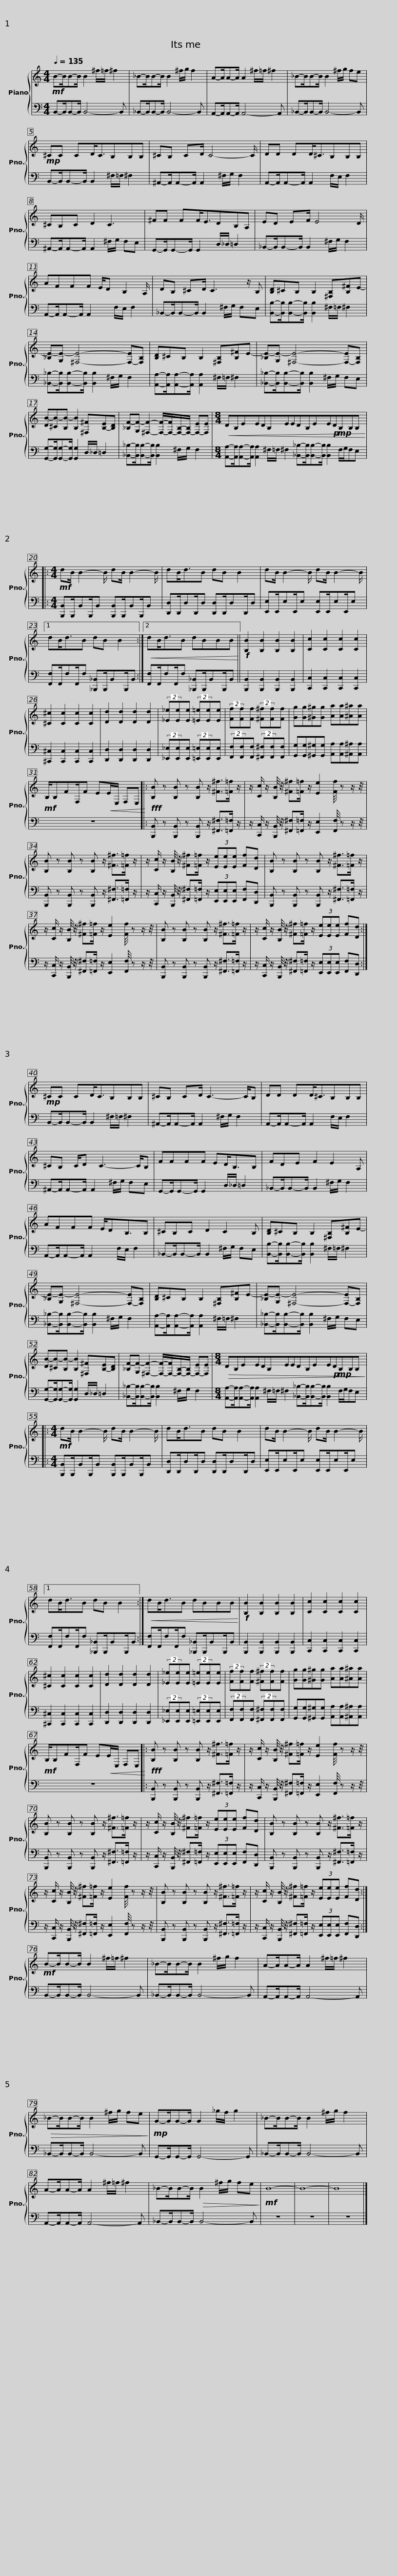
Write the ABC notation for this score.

X:1
%%score { 1 | 2 }
L:1/8
Q:1/4=135
M:4/4
I:linebreak $
K:C
V:1 treble
V:2 bass
V:1
!mf! B-B/B-B/ B2 ^f/=f/ ^f2 | _B-B/B-B/ B2 ^f/g/ f2 | A-A/A-A/ A2 ^f/=f/ ^f2 | _B-B/B-B/ B2 ^f/g/ fe |$!mp! ^CC CD<CB,B,B, | %5
 ^CB, CD/ C4- C/ | DD DD<^CB,B,B, |$ ^CB,C D2 C3 | ^FF FF<EDB,A, | ED EF/ E4 D/ |$ %10
 AFFF E/D B,2 A,/ | DB, ^CD/ C3 z/ B, | [B,D]^CB, B,2 [^F,B,][B,^F]E- |$ [_B,E-][G,E-] [^F,E]4- [F,-E][F,B,] | [B,D]^CB, B,2 [^F,B,][B,^F]E- | %15
 [_B,E-][G,E-] [^F,E]4- [F,-E][F,B,] |$ [DB-][^CB-][B,B-] [B,B]2 [^F,^F][B,-E][B,D] | [_B,F-][G,F-] [^F,F]2- [F,F]/-[F,-F]/[F,B,]/-[F,-B,]/ [F,-E][F,E] |$[M:8/4]!<(! DB,EEDB,EEDB,EE!p!D!mp!B,B,B,!<)! |:[M:4/4]!mf! dB/ B2- B/ dB/ B2- B/ |$ %20
 dB<dB dB B2 | dB/ B2- B/ dB/ B2- B/ |1 dB<dB dB B2 :|2$!<(! dB<dB dBBB!<)! ||!f! [B,B]2 [B,B]2 [B,B]2 [B,B]2 | %25
 [Cc]2 [Cc]2 [Cc]2 [Cc]2 | [^C^c]2 [Cc]2 [Cc]2 [Cc]2 | [Dd]2 [Dd]2 [Dd]2 [Dd]2 | (2:3:2[_E_e][Ee][Ee] (2:3:2[=E=e][Ee][Ee] |$ (2:3:2[Ff][Ff][Ff] (2:3:2[^F^f][Ff][Ff] | %30
 [Gg][Gg][^G^g][Gg] [Aa][Aa][^A^a][Aa] |!mf! B,/B,FF,/F E!<(!E/E,/ F,E,!<)! |:!fff! [B,B] z [B,B] z [B,B] z/ [^F^f]>[=F=f] z/ |$ z/ [Cc]/ z/ [B,B]/4 z/4 [^F^f][=F=f]/ z/ [Ee]2 [Ff]/4 z z/ z/4 | [B,B] z [B,B] z [B,B] z/ [^F^f]>[=F=f] z/ | %35
 z/ [Cc]/ z/ [B,B]/4 z/4 [^F^f][=F=f]/ z/ (3[Ee][Ee][Ee] [Ff][Dd] |$ [B,B] z [B,B] z [B,B] z/ [^F^f]>[=F=f] z/ | z/ [Cc]/ z/ [B,B]/4 z/4 [^F^f][=F=f]/ z/ [Ee]2 [Ff]/4 z z/ z/4 | [B,B] z [B,B] z [B,B] z/ [^F^f]>[=F=f] z/ |$ z/ [Cc]/ z/ [B,B]/4 z/4 [^F^f][=F=f]/ z/ (3[Ee][Ee][Ee] [Ff][Dd] :| %40
!mp! ^CC CD<CB,B,B, | ^CB, CD/ C3- C/B, |$ DD DD<^CB,B,B, | ^CB, C/D C3- C/B, | FFFF ED<B,B, |$ %45
 FDE F2 E2 A, | AFFF E/DB,3/2B, | ^CB,C D2 C2 B, |$ [B,D]^CB, B,2 [^F,B,][B,^F]E- | [_B,E-][G,E-] [^F,E]4- [F,-E][F,B,] | %50
 [B,D]^CB, B,2 [^F,B,][B,^F]E- |$ [_B,E-][G,E-] [^F,E]4- [F,-E][F,B,] | [DB-][^CB-][B,B-] [B,B]2 [^F,^F][B,-E][B,D] | [_B,F-][G,F-] [^F,F]2- [F,F]/-[F,-F]/[F,B,]/-[F,-B,]/ [F,-E][F,E] |$[M:8/4]!>(! DB,EEDB,EEDB,EE!p!D!mp!B,B,B,!>)! |: %55
[M:4/4]!mf! dB/ B2- B/ dB/ B2- B/ |$ dB<dB dB B2 | dB/ B2- B/ dB/ B2- B/ |1 dB<dB dB B2 :|$!<(! dB<dB dBBB!<)! | %60
!f! [B,B]2 [B,B]2 [B,B]2 [B,B]2 | [Cc]2 [Cc]2 [Cc]2 [Cc]2 | [^C^c]2 [Cc]2 [Cc]2 [Cc]2 | [Dd]2 [Dd]2 [Dd]2 [Dd]2 | (2:3:2[_E_e][Ee][Ee] (2:3:2[=E=e][Ee][Ee] |$ %65
 (2:3:2[Ff][Ff][Ff] (2:3:2[^F^f][Ff][Ff] | [Gg][Gg][^G^g][Gg] [Aa][Aa][^A^a][Aa] |!mf! B,/B,FF,/F E!<(!E/E,/ F,E,!<)! |:!fff! [B,B] z [B,B] z [B,B] z/ [^F^f]>[=F=f] z/ |$ z/ [Cc]/ z/ [B,B]/4 z/4 [^F^f][=F=f]/ z/ [Ee]2 [Ff]/4 z z/ z/4 | %70
 [B,B] z [B,B] z [B,B] z/ [^F^f]>[=F=f] z/ | z/ [Cc]/ z/ [B,B]/4 z/4 [^F^f][=F=f]/ z/ (3[Ee][Ee][Ee] [Ff][Dd] |$ [B,B] z [B,B] z [B,B] z/ [^F^f]>[=F=f] z/ | z/ [Cc]/ z/ [B,B]/4 z/4 [^F^f][=F=f]/ z/ [Ee]2 [Ff]/4 z z/ z/4 | [B,B] z [B,B] z [B,B] z/ [^F^f]>[=F=f] z/ |$ %75
 z/ [Cc]/ z/ [B,B]/4 z/4 [^F^f][=F=f]/ z/ (3[Ee][Ee][Ee] [Ff][Dd] :|!mf! B-B/B-B/ B2 ^f/=f/ ^f2 | _B-B/B-B/ B2 ^f/g/ f2 |$ A-A/A-A/ A2 ^f/=f/ ^f2 |!>(! _B-B/B-B/ B2 ^f/g/ fe!>)! | %80
!mp! G-G/G-G/ G2 _g/f/ g2 | _B-B/B-B/ B2 ^f/g/ f2 |$ A-A/A-A/ A2 ^f/=f/ ^f2 | _B-B/B-B/!>(! B2 ^f/g/ fe!>)! |!mf! B8- | %85
 B8- | B8 |] %87
V:2
 B,,-B,,/B,,-B,,/ B,,4- B,, | _B,,-B,,/B,,-B,,/ B,,4- B,, | A,,-A,,/A,,-A,,/ A,,4- A,, | _B,,-B,,/B,,-B,,/ B,,4- B,, |$ B,,-B,,/B,,-B,,/ B,,2 ^F,/=F,/ ^F,2 | %5
 ^A,,-A,,/A,,-A,,/ A,,2 ^F,/G,/ F,2 | A,,-A,,/A,,-A,,/ A,,2 F,/E,/ F,2 |$ ^A,,-A,,/A,,-A,,/ A,,2 ^F,/G,/ F,E, | G,,-G,,/G,,-G,,/ G,,2 D,/_D,/ =D,2 | _B,,-B,,/B,,-B,,/ B,,2 ^F,/G,/ F,2 |$ %10
 A,,-A,,/A,,-A,,/ A,,2 F,/E,/ F,2 | _B,,-B,,/B,,-B,,/ B,,2 ^F,/G,/ F,E, | [B,,B,]-[B,,B,]/[B,,B,]-[B,,B,]/ [B,,B,]2 ^F,/=F,/ ^F,2 |$ [_B,,_B,]-[B,,B,]/[B,,B,]-[B,,B,]/ [B,,B,]2 ^F,/G,/ F,2 | [A,,A,]-[A,,A,]/[A,,A,]-[A,,A,]/ [A,,A,]2 ^F,/=F,/ ^F,2 | %15
 [_B,,_B,]-[B,,B,]/[B,,B,]-[B,,B,]/ [B,,B,]2 ^F,/G,/ F,E, |$ [G,,G,]-[G,,G,]/[G,,G,]-[G,,G,]/ [G,,G,]2 D,/_D,/ =D,2 | [_B,,_B,]-[B,,B,]/[B,,B,]-[B,,B,]/ [B,,B,]2 ^F,/G,/ F,2 |$[M:8/4] [A,,A,]-[A,,A,]/[A,,A,]-[A,,A,]/ [A,,A,]2 ^F,/=F,/ ^F,2 [_B,,_B,]-[B,,B,]/[B,,B,]-[B,,B,]/ [B,,B,]2 F,/G,/F,E, |:[M:4/4] [B,,,B,,]B,,,/B,,B,,,/B,, [B,,,B,,]B,,,/B,,B,,,/B,, |$ %20
 [D,,D,]D,,/D,D,,/D, [D,,D,]D,,/D,D,,/D, | [E,,E,]E,,/E,E,,/E, [E,,E,]E,,/E,E,,/E, |1 [F,,F,]F,,/F,F,,/F, [_B,,,_B,,]B,,,/B,,B,,,/B,, :|2$ [F,,F,]F,,/F,F,,/F, [_B,,,_B,,]B,,,/B,,B,,,/B,, || [B,,,B,,]2 [B,,,B,,]2 [B,,,B,,]2 [B,,,B,,]2 | %25
 [C,,C,]2 [C,,C,]2 [C,,C,]2 [C,,C,]2 | [^C,,^C,]2 [C,,C,]2 [C,,C,]2 [C,,C,]2 | [D,,D,]2 [D,,D,]2 [D,,D,]2 [D,,D,]2 | (2:3:2[_E,,_E,][E,,E,][E,,E,] (2:3:2[=E,,=E,][E,,E,][E,,E,] |$ (2:3:2[F,,F,][F,,F,][F,,F,] (2:3:2[^F,,^F,][F,,F,][F,,F,] | %30
 [G,,G,][G,,G,][^G,,^G,][G,,G,] [A,,A,][A,,A,][^A,,^A,][A,,A,] | z8 |: [B,,,B,,] z [B,,,B,,] z [B,,,B,,] z/ [^F,,^F,]>[=F,,=F,] z/ |$ z/ [C,,C,]/ z/ [B,,,B,,]/4 z/4 [^F,,^F,][=F,,=F,]/ z/ [E,,E,]2 [F,,F,]/4 z z/ z/4 | [B,,,B,,] z [B,,,B,,] z [B,,,B,,] z/ [^F,,^F,]>[=F,,=F,] z/ | %35
 z/ [C,,C,]/ z/ [B,,,B,,]/4 z/4 [^F,,^F,][=F,,=F,]/ z/ (3[E,,E,][E,,E,][E,,E,] [F,,F,][D,,D,] |$ [B,,,B,,] z [B,,,B,,] z [B,,,B,,] z/ [^F,,^F,]>[=F,,=F,] z/ | z/ [C,,C,]/ z/ [B,,,B,,]/4 z/4 [^F,,^F,][=F,,=F,]/ z/ [E,,E,]2 [F,,F,]/4 z z/ z/4 | [B,,,B,,] z [B,,,B,,] z [B,,,B,,] z/ [^F,,^F,]>[=F,,=F,] z/ |$ z/ [C,,C,]/ z/ [B,,,B,,]/4 z/4 [^F,,^F,][=F,,=F,]/ z/ (3[E,,E,][E,,E,][E,,E,] [F,,F,][D,,D,] :| %40
 B,,-B,,/B,,-B,,/ B,,2 ^F,/=F,/ ^F,2 | ^A,,-A,,/A,,-A,,/ A,,2 ^F,/G,/ F,2 |$ A,,-A,,/A,,-A,,/ A,,2 F,/E,/ F,2 | ^A,,-A,,/A,,-A,,/ A,,2 ^F,/G,/ F,E, | G,,-G,,/G,,-G,,/ G,,2 D,/_D,/ =D,2 |$ %45
 _B,,-B,,/B,,-B,,/ B,,2 ^F,/G,/ F,2 | A,,-A,,/A,,-A,,/ A,,2 F,/E,/ F,2 | _B,,-B,,/B,,-B,,/ B,,2 ^F,/G,/ F,E, |$ [B,,B,]-[B,,B,]/[B,,B,]-[B,,B,]/ [B,,B,]2 ^F,/=F,/ ^F,2 | [_B,,_B,]-[B,,B,]/[B,,B,]-[B,,B,]/ [B,,B,]2 ^F,/G,/ F,2 | %50
 [A,,A,]-[A,,A,]/[A,,A,]-[A,,A,]/ [A,,A,]2 ^F,/=F,/ ^F,2 |$ [_B,,_B,]-[B,,B,]/[B,,B,]-[B,,B,]/ [B,,B,]2 ^F,/G,/ F,E, | [G,,G,]-[G,,G,]/[G,,G,]-[G,,G,]/ [G,,G,]2 D,/_D,/ =D,2 | [_B,,_B,]-[B,,B,]/[B,,B,]-[B,,B,]/ [B,,B,]2 ^F,/G,/ F,2 |$[M:8/4] [A,,A,]-[A,,A,]/[A,,A,]-[A,,A,]/ [A,,A,]2 ^F,/=F,/ ^F,2 [_B,,_B,]-[B,,B,]/[B,,B,]-[B,,B,]/ [B,,B,]2 F,/G,/F,E, |: %55
[M:4/4] [B,,,B,,]B,,,/B,,B,,,/B,, [B,,,B,,]B,,,/B,,B,,,/B,, |$ [D,,D,]D,,/D,D,,/D, [D,,D,]D,,/D,D,,/D, | [E,,E,]E,,/E,E,,/E, [E,,E,]E,,/E,E,,/E, |1 [F,,F,]F,,/F,F,,/F, [_B,,,_B,,]B,,,/B,,B,,,/B,, :|$ [F,,F,]F,,/F,F,,/F, [_B,,,_B,,]B,,,/B,,B,,,/B,, | %60
 [B,,,B,,]2 [B,,,B,,]2 [B,,,B,,]2 [B,,,B,,]2 | [C,,C,]2 [C,,C,]2 [C,,C,]2 [C,,C,]2 | [^C,,^C,]2 [C,,C,]2 [C,,C,]2 [C,,C,]2 | [D,,D,]2 [D,,D,]2 [D,,D,]2 [D,,D,]2 | (2:3:2[_E,,_E,][E,,E,][E,,E,] (2:3:2[=E,,=E,][E,,E,][E,,E,] |$ %65
 (2:3:2[F,,F,][F,,F,][F,,F,] (2:3:2[^F,,^F,][F,,F,][F,,F,] | [G,,G,][G,,G,][^G,,^G,][G,,G,] [A,,A,][A,,A,][^A,,^A,][A,,A,] | z8 |: [B,,,B,,] z [B,,,B,,] z [B,,,B,,] z/ [^F,,^F,]>[=F,,=F,] z/ |$ z/ [C,,C,]/ z/ [B,,,B,,]/4 z/4 [^F,,^F,][=F,,=F,]/ z/ [E,,E,]2 [F,,F,]/4 z z/ z/4 | %70
 [B,,,B,,] z [B,,,B,,] z [B,,,B,,] z/ [^F,,^F,]>[=F,,=F,] z/ | z/ [C,,C,]/ z/ [B,,,B,,]/4 z/4 [^F,,^F,][=F,,=F,]/ z/ (3[E,,E,][E,,E,][E,,E,] [F,,F,][D,,D,] |$ [B,,,B,,] z [B,,,B,,] z [B,,,B,,] z/ [^F,,^F,]>[=F,,=F,] z/ | z/ [C,,C,]/ z/ [B,,,B,,]/4 z/4 [^F,,^F,][=F,,=F,]/ z/ [E,,E,]2 [F,,F,]/4 z z/ z/4 | [B,,,B,,] z [B,,,B,,] z [B,,,B,,] z/ [^F,,^F,]>[=F,,=F,] z/ |$ %75
 z/ [C,,C,]/ z/ [B,,,B,,]/4 z/4 [^F,,^F,][=F,,=F,]/ z/ (3[E,,E,][E,,E,][E,,E,] [F,,F,][D,,D,] :| B,,-B,,/B,,-B,,/ B,,4- B,, | _B,,-B,,/B,,-B,,/ B,,4- B,, |$ A,,-A,,/A,,-A,,/ A,,4- A,, | _B,,-B,,/B,,-B,,/ B,,4- B,, | %80
 G,,-G,,/G,,-G,,/ G,,4- G,, | _B,,-B,,/B,,-B,,/ B,,4- B,, |$ A,,-A,,/A,,-A,,/ A,,4- A,, | _B,,-B,,/B,,-B,,/ B,,4- B,, | z8 | %85
 z8 | z8 |] %87
